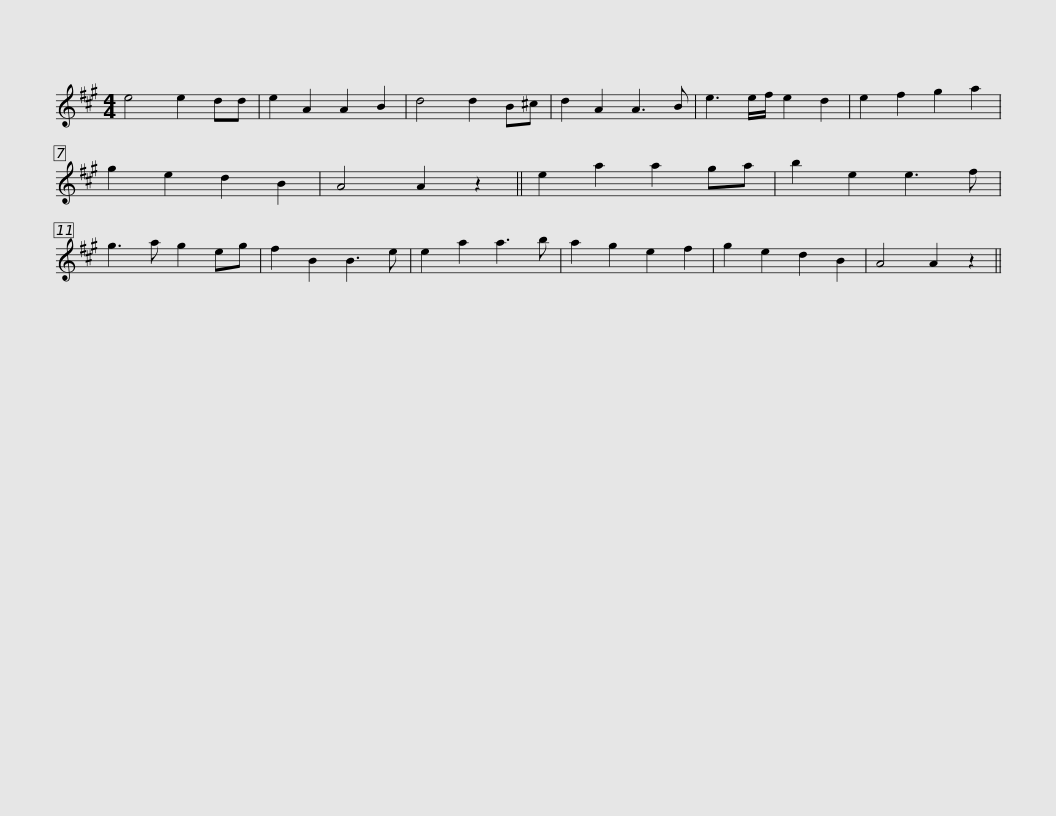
X:1
L:1/8
M:4/4
I:linebreak $
K:A
V:1 treble
V:1
 e4 e2 dd | e2 A2 A2 B2 | d4 d2 B^c | d2 A2 A3 B | e3 e/f/ e2 d2 | %5
 e2 f2 g2 a2 | g2 e2 d2 B2 | A4 A2 z2 || e2 a2 a2 ga |$ b2 e2 e3 f | %10
 g3 a g2 eg | f2 B2 B3 e | e2 a2 a3 b | a2 g2 e2 f2 | g2 e2 d2 B2 | %15
 A4 A2 z2 || %16
